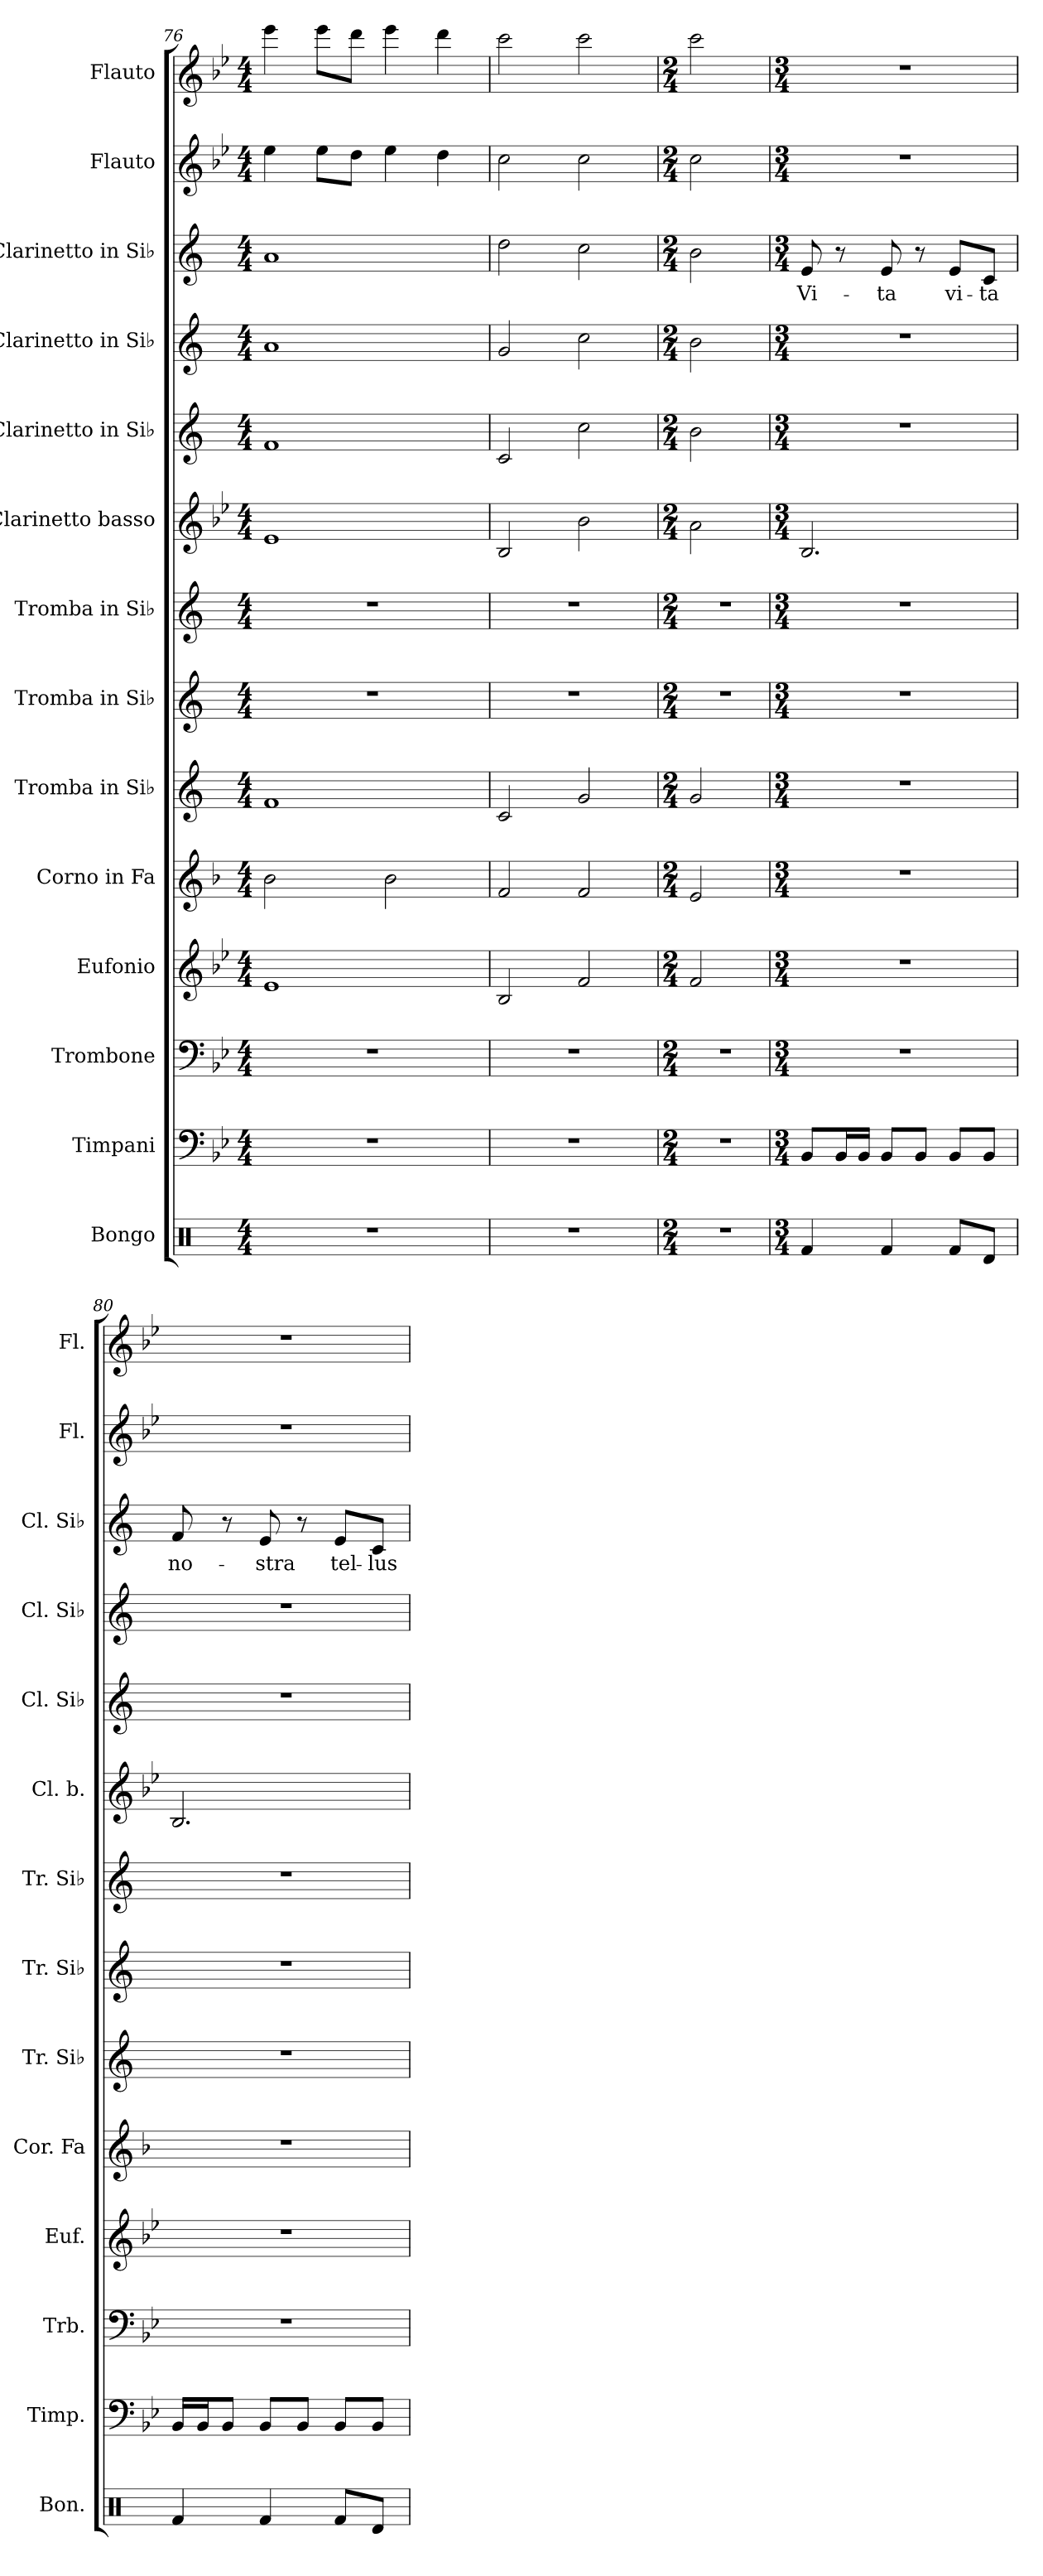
**kern	**kern	**kern	**kern	**kern	**kern	**kern	**kern	**kern	**kern	**kern	**kern	**text	**kern	**kern
*part14	*part13	*part12	*part11	*part10	*part9	*part8	*part7	*part6	*part5	*part4	*part3	*part3	*part2	*part1
*staff14	*staff13	*staff12	*staff11	*staff10	*staff9	*staff8	*staff7	*staff6	*staff5	*staff4	*staff3	*staff3	*staff2	*staff1
*I"Bongo	*I"Timpani	*I"Trombone	*I"Eufonio	*I"Corno in Fa	*I"Tromba in Si♭	*I"Tromba in Si♭	*I"Tromba in Si♭	*I"Clarinetto basso	*I"Clarinetto in Si♭	*I"Clarinetto in Si♭	*I"Clarinetto in Si♭	*	*I"Flauto	*I"Flauto
*I'Bon.	*I'Timp.	*I'Trb.	*I'Euf.	*I'Cor. Fa	*I'Tr. Si♭	*I'Tr. Si♭	*I'Tr. Si♭	*I'Cl. b.	*I'Cl. Si♭	*I'Cl. Si♭	*I'Cl. Si♭	*	*I'Fl.	*I'Fl.
*clefX	*clefF4	*clefF4	*clefG2	*clefG2	*clefG2	*clefG2	*clefG2	*clefG2	*clefG2	*clefG2	*clefG2	*	*clefG2	*clefG2
*	*	*	*ITrd8c14	*ITrd4c7	*ITrd1c2	*ITrd1c2	*ITrd1c2	*ITrd8c14	*ITrd1c2	*ITrd1c2	*ITrd1c2	*	*	*
*k[]	*k[b-e-]	*k[b-e-]	*k[b-e-]	*k[b-e-]	*k[b-e-]	*k[b-e-]	*k[b-e-]	*k[b-e-]	*k[b-e-]	*k[b-e-]	*k[b-e-]	*	*k[b-e-]	*k[b-e-]
*M4/4	*M4/4	*M4/4	*M4/4	*M4/4	*M4/4	*M4/4	*M4/4	*M4/4	*M4/4	*M4/4	*M4/4	*	*M4/4	*M4/4
=76	=76	=76	=76	=76	=76	=76	=76	=76	=76	=76	=76	=76	=76	=76
1r	1r	1r	1E-	2e-\	1e-	1r	1r	1E-	1e-	1g	1g	.	4ee-\	4eee-\
.	.	.	.	.	.	.	.	.	.	.	.	.	8ee-\L	8eee-\L
.	.	.	.	.	.	.	.	.	.	.	.	.	8dd\J	8ddd\J
.	.	.	.	2e-\	.	.	.	.	.	.	.	.	4ee-\	4eee-\
.	.	.	.	.	.	.	.	.	.	.	.	.	4dd\	4ddd\
=77	=77	=77	=77	=77	=77	=77	=77	=77	=77	=77	=77	=77	=77	=77
1r	1r	1r	2BB-/	2B-/	2B-/	1r	1r	2BB-/	2B-/	2f/	2cc\	.	2cc\	2ccc\
.	.	.	2F/	2B-/	2f/	.	.	2B-\	2b-\	2b-\	2b-\	.	2cc\	2ccc\
=78	=78	=78	=78	=78	=78	=78	=78	=78	=78	=78	=78	=78	=78	=78
*M2/4	*M2/4	*M2/4	*M2/4	*M2/4	*M2/4	*M2/4	*M2/4	*M2/4	*M2/4	*M2/4	*M2/4	*	*M2/4	*M2/4
2r	2r	2r	2F/	2A/	2f/	2r	2r	2A\	2a\	2a\	2a\	.	2cc\	2ccc\
!!LO:PB:g=z
=79	=79	=79	=79	=79	=79	=79	=79	=79	=79	=79	=79	=79	=79	=79
*M3/4	*M3/4	*M3/4	*M3/4	*M3/4	*M3/4	*M3/4	*M3/4	*M3/4	*M3/4	*M3/4	*M3/4	*	*M3/4	*M3/4
*	*	*	*	*	*	*	*	*	*	*	*	*	*	*MM115
!	!	!	!	!	!	!	!	!	!	!	!	!LO:LY:b	!	!
4Rf/	8BB-/L	2.r	2.r	2.r	2.r	2.r	2.r	2.BB-/	2.r	2.r	8d/	Vi-	2.r	2.r
.	16BB-/L	.	.	.	.	.	.	.	.	.	8r	.	.	.
.	16BB-/JJ	.	.	.	.	.	.	.	.	.	.	.	.	.
!	!	!	!	!	!	!	!	!	!	!	!	!LO:LY:b	!	!
4Rf/	8BB-/L	.	.	.	.	.	.	.	.	.	8d/	-ta	.	.
.	8BB-/J	.	.	.	.	.	.	.	.	.	8r	.	.	.
!	!	!	!	!	!	!	!	!	!	!	!	!LO:LY:b	!	!
8Rf/L	8BB-/L	.	.	.	.	.	.	.	.	.	8d/L	vi-	.	.
!	!	!	!	!	!	!	!	!	!	!	!	!LO:LY:b	!	!
8Rd/J	8BB-/J	.	.	.	.	.	.	.	.	.	8B-/J	-ta	.	.
=80	=80	=80	=80	=80	=80	=80	=80	=80	=80	=80	=80	=80	=80	=80
!	!	!	!	!	!	!	!	!	!	!	!	!LO:LY:b	!	!
4Rf/	16BB-/LL	2.r	2.r	2.r	2.r	2.r	2.r	2.BB-/	2.r	2.r	8e-/	no-	2.r	2.r
.	16BB-/J	.	.	.	.	.	.	.	.	.	.	.	.	.
.	8BB-/J	.	.	.	.	.	.	.	.	.	8r	.	.	.
!	!	!	!	!	!	!	!	!	!	!	!	!LO:LY:b	!	!
4Rf/	8BB-/L	.	.	.	.	.	.	.	.	.	8d/	-stra	.	.
.	8BB-/J	.	.	.	.	.	.	.	.	.	8r	.	.	.
!	!	!	!	!	!	!	!	!	!	!	!	!LO:LY:b	!	!
8Rf/L	8BB-/L	.	.	.	.	.	.	.	.	.	8d/L	tel-	.	.
!	!	!	!	!	!	!	!	!	!	!	!	!LO:LY:b	!	!
8Rd/J	8BB-/J	.	.	.	.	.	.	.	.	.	8B-/J	-lus	.	.
=	=	=	=	=	=	=	=	=	=	=	=	=	=	=
*-	*-	*-	*-	*-	*-	*-	*-	*-	*-	*-	*-	*-	*-	*-
